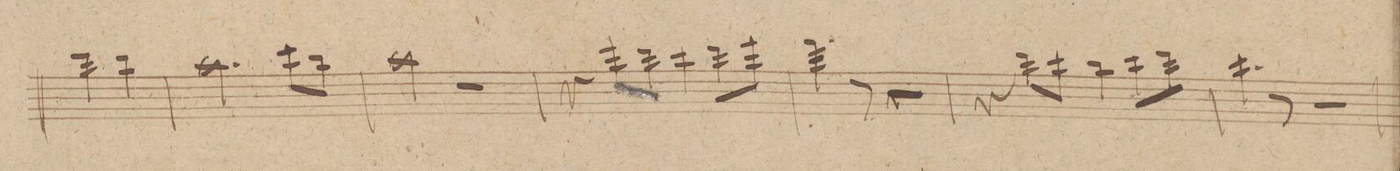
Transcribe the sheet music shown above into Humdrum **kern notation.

**kern	**dynam
*I"Flauto. 1mo	*
*clefG2	*
*k[f#c#g#]	*
*met(c|)	*
*M2/2	*
4ccc#\	.
4ddd\	.
4bb\	.
=36	=36
2.aa\	.
8ccc#\L	.
8bb\J	.
=37	=37
2aa\	.
2r	.
=38	=38
4r	.
8eee\L	.
8ddd\J	.
4ccc#\	.
8ddd\L	.
8eee\J	.
=39	=39
4.fff#\	.
8r	.
2r	.
=40	=40
4r	.
8ddd\L	.
8ccc#\J	.
4bb\	.
8ccc#\L	.
8ddd\J	.
=41	=41
4.ccc#\	.
8r	.
2r	.
=42	=42
*-	*-
